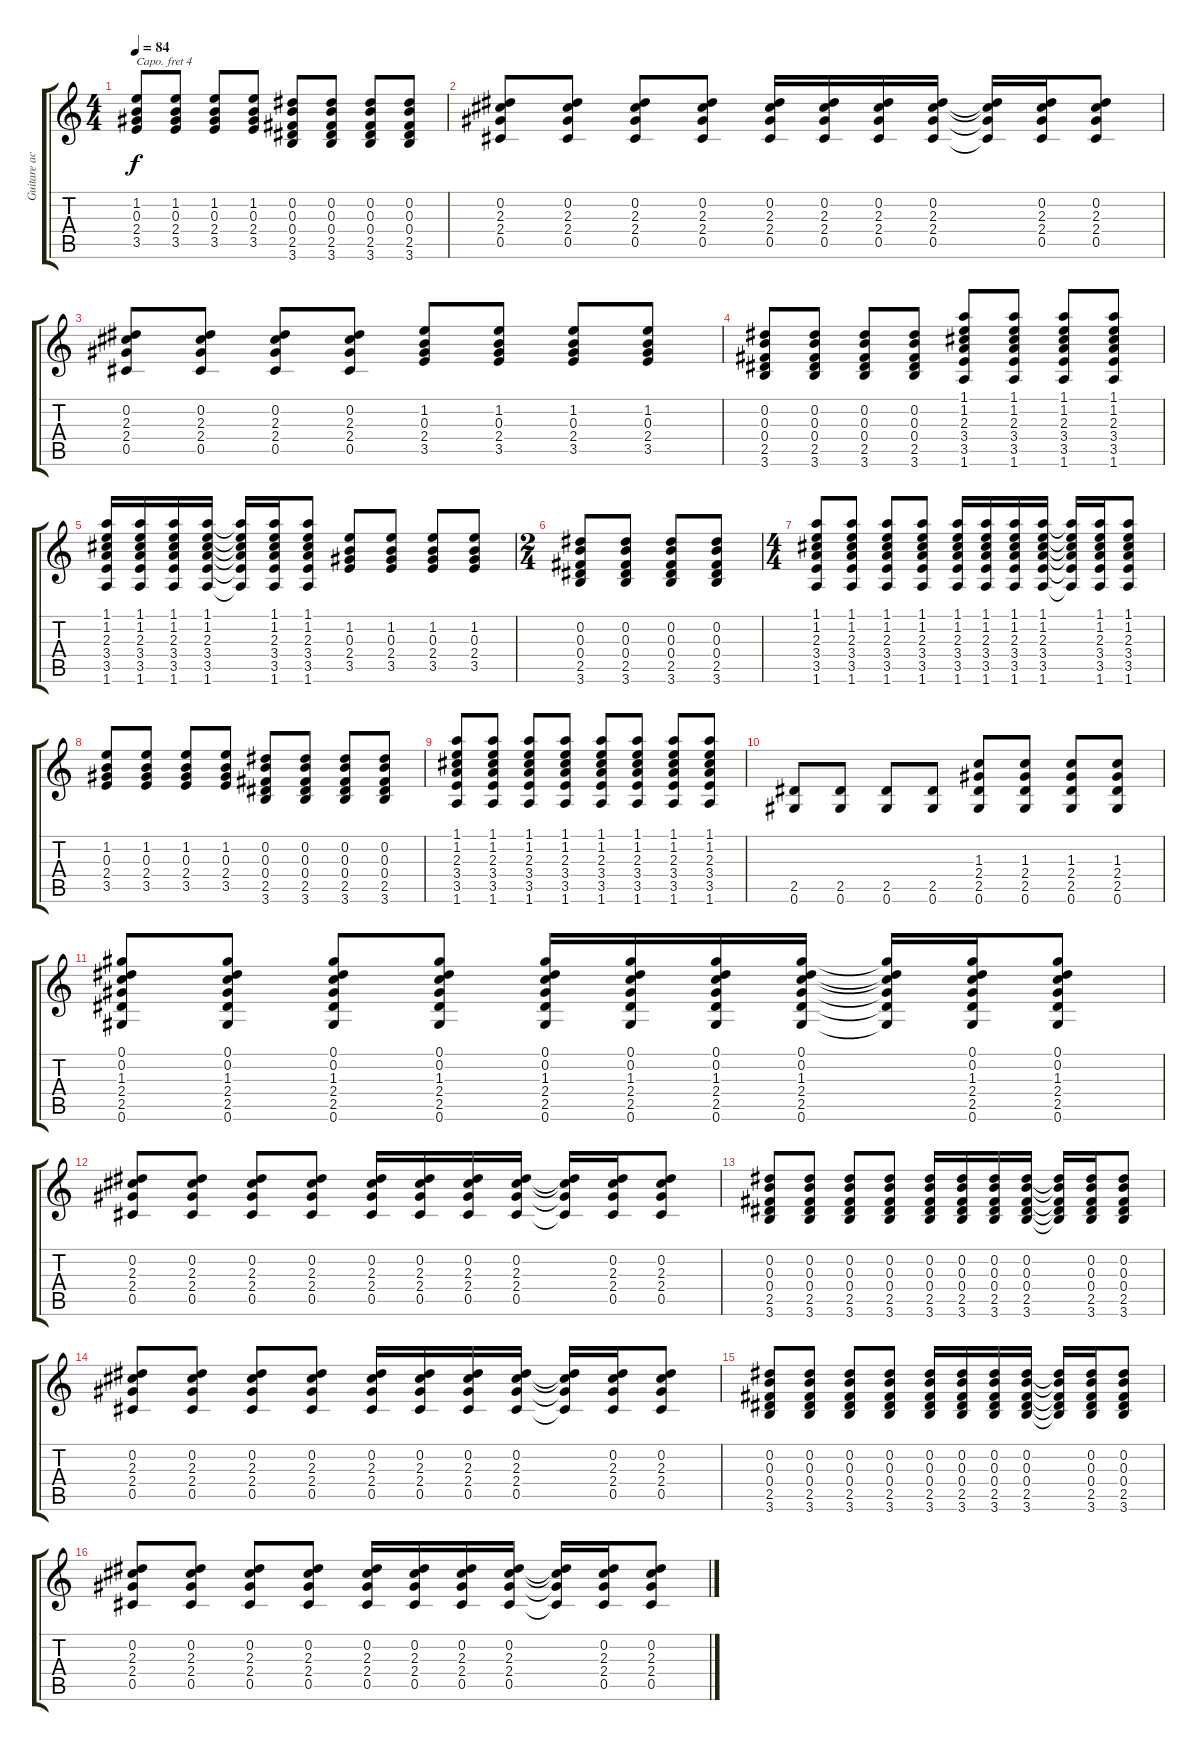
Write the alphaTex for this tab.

\track ("Guitare acoustique" "Guitare ac") {instrument acousticguitarsteel}
\staff {score tabs}
\capo 4
\tuning (E4 B3 G3 D3 A2 E2) {hide}
\ts (4 4)
\tempo 84
\clef g2
\ks c
(1.2 0.3 2.4 3.5).8{dy f} (1.2 0.3 2.4 3.5).8 (1.2 0.3 2.4 3.5).8 (1.2 0.3 2.4 3.5).8 (0.2 0.3 0.4 2.5 3.6).8 (0.2 0.3 0.4 2.5 3.6).8 (0.2 0.3 0.4 2.5 3.6).8 (0.2 0.3 0.4 2.5 3.6).8 |
(0.2 2.3 2.4 0.5).8 (0.2 2.3 2.4 0.5).8 (0.2 2.3 2.4 0.5).8 (0.2 2.3 2.4 0.5).8 (0.2 2.3 2.4 0.5).16 (0.2 2.3 2.4 0.5).16 (0.2 2.3 2.4 0.5).16 (0.2 2.3 2.4 0.5).16 (0.2{t} 2.3{t} 2.4{t} 0.5{t}).16 (0.2 2.3 2.4 0.5).16 (0.2 2.3 2.4 0.5).8 |
(0.2 2.3 2.4 0.5).8 (0.2 2.3 2.4 0.5).8 (0.2 2.3 2.4 0.5).8 (0.2 2.3 2.4 0.5).8 (1.2 0.3 2.4 3.5).8 (1.2 0.3 2.4 3.5).8 (1.2 0.3 2.4 3.5).8 (1.2 0.3 2.4 3.5).8 |
(0.2 0.3 0.4 2.5 3.6).8 (0.2 0.3 0.4 2.5 3.6).8 (0.2 0.3 0.4 2.5 3.6).8 (0.2 0.3 0.4 2.5 3.6).8 (1.1 1.2 2.3 3.4 3.5 1.6).8 (1.1 1.2 2.3 3.4 3.5 1.6).8 (1.1 1.2 2.3 3.4 3.5 1.6).8 (1.1 1.2 2.3 3.4 3.5 1.6).8 |
(1.1 1.2 2.3 3.4 3.5 1.6).16 (1.1 1.2 2.3 3.4 3.5 1.6).16 (1.1 1.2 2.3 3.4 3.5 1.6).16 (1.1 1.2 2.3 3.4 3.5 1.6).16 (1.1{t} 1.2{t} 2.3{t} 3.4{t} 3.5{t} 1.6{t}).16 (1.1 1.2 2.3 3.4 3.5 1.6).16 (1.1 1.2 2.3 3.4 3.5 1.6).8 (1.2 0.3 2.4 3.5).8 (1.2 0.3 2.4 3.5).8 (1.2 0.3 2.4 3.5).8 (1.2 0.3 2.4 3.5).8 |
\ts (2 4)
(0.2 0.3 0.4 2.5 3.6).8 (0.2 0.3 0.4 2.5 3.6).8 (0.2 0.3 0.4 2.5 3.6).8 (0.2 0.3 0.4 2.5 3.6).8 |
\ts (4 4)
(1.1 1.2 2.3 3.4 3.5 1.6).8 (1.1 1.2 2.3 3.4 3.5 1.6).8 (1.1 1.2 2.3 3.4 3.5 1.6).8 (1.1 1.2 2.3 3.4 3.5 1.6).8 (1.1 1.2 2.3 3.4 3.5 1.6).16 (1.1 1.2 2.3 3.4 3.5 1.6).16 (1.1 1.2 2.3 3.4 3.5 1.6).16 (1.1 1.2 2.3 3.4 3.5 1.6).16 (1.1{t} 1.2{t} 2.3{t} 3.4{t} 3.5{t} 1.6{t}).16 (1.1 1.2 2.3 3.4 3.5 1.6).16 (1.1 1.2 2.3 3.4 3.5 1.6).8 |
(1.2 0.3 2.4 3.5).8 (1.2 0.3 2.4 3.5).8 (1.2 0.3 2.4 3.5).8 (1.2 0.3 2.4 3.5).8 (0.2 0.3 0.4 2.5 3.6).8 (0.2 0.3 0.4 2.5 3.6).8 (0.2 0.3 0.4 2.5 3.6).8 (0.2 0.3 0.4 2.5 3.6).8 |
(1.1 1.2 2.3 3.4 3.5 1.6).8 (1.1 1.2 2.3 3.4 3.5 1.6).8 (1.1 1.2 2.3 3.4 3.5 1.6).8 (1.1 1.2 2.3 3.4 3.5 1.6).8 (1.1 1.2 2.3 3.4 3.5 1.6).8 (1.1 1.2 2.3 3.4 3.5 1.6).8 (1.1 1.2 2.3 3.4 3.5 1.6).8 (1.1 1.2 2.3 3.4 3.5 1.6).8 |
(2.5 0.6).8 (2.5 0.6).8 (2.5 0.6).8 (2.5 0.6).8 (1.3 2.4 2.5 0.6).8 (1.3 2.4 2.5 0.6).8 (1.3 2.4 2.5 0.6).8 (1.3 2.4 2.5 0.6).8 |
(0.1 0.2 1.3 2.4 2.5 0.6).8 (0.1 0.2 1.3 2.4 2.5 0.6).8 (0.1 0.2 1.3 2.4 2.5 0.6).8 (0.1 0.2 1.3 2.4 2.5 0.6).8 (0.1 0.2 1.3 2.4 2.5 0.6).16 (0.1 0.2 1.3 2.4 2.5 0.6).16 (0.1 0.2 1.3 2.4 2.5 0.6).16 (0.1 0.2 1.3 2.4 2.5 0.6).16 (0.1{t} 0.2{t} 1.3{t} 2.4{t} 2.5{t} 0.6{t}).16 (0.1 0.2 1.3 2.4 2.5 0.6).16 (0.1 0.2 1.3 2.4 2.5 0.6).8 |
(0.2 2.3 2.4 0.5).8 (0.2 2.3 2.4 0.5).8 (0.2 2.3 2.4 0.5).8 (0.2 2.3 2.4 0.5).8 (0.2 2.3 2.4 0.5).16 (0.2 2.3 2.4 0.5).16 (0.2 2.3 2.4 0.5).16 (0.2 2.3 2.4 0.5).16 (0.2{t} 2.3{t} 2.4{t} 0.5{t}).16 (0.2 2.3 2.4 0.5).16 (0.2 2.3 2.4 0.5).8 |
(0.2 0.3 0.4 2.5 3.6).8 (0.2 0.3 0.4 2.5 3.6).8 (0.2 0.3 0.4 2.5 3.6).8 (0.2 0.3 0.4 2.5 3.6).8 (0.2 0.3 0.4 2.5 3.6).16 (0.2 0.3 0.4 2.5 3.6).16 (0.2 0.3 0.4 2.5 3.6).16 (0.2 0.3 0.4 2.5 3.6).16 (0.2{t} 0.3{t} 0.4{t} 2.5{t} 3.6{t}).16 (0.2 0.3 0.4 2.5 3.6).16 (0.2 0.3 0.4 2.5 3.6).8 |
(0.2 2.3 2.4 0.5).8 (0.2 2.3 2.4 0.5).8 (0.2 2.3 2.4 0.5).8 (0.2 2.3 2.4 0.5).8 (0.2 2.3 2.4 0.5).16 (0.2 2.3 2.4 0.5).16 (0.2 2.3 2.4 0.5).16 (0.2 2.3 2.4 0.5).16 (0.2{t} 2.3{t} 2.4{t} 0.5{t}).16 (0.2 2.3 2.4 0.5).16 (0.2 2.3 2.4 0.5).8 |
(0.2 0.3 0.4 2.5 3.6).8 (0.2 0.3 0.4 2.5 3.6).8 (0.2 0.3 0.4 2.5 3.6).8 (0.2 0.3 0.4 2.5 3.6).8 (0.2 0.3 0.4 2.5 3.6).16 (0.2 0.3 0.4 2.5 3.6).16 (0.2 0.3 0.4 2.5 3.6).16 (0.2 0.3 0.4 2.5 3.6).16 (0.2{t} 0.3{t} 0.4{t} 2.5{t} 3.6{t}).16 (0.2 0.3 0.4 2.5 3.6).16 (0.2 0.3 0.4 2.5 3.6).8 |
(0.2 2.3 2.4 0.5).8 (0.2 2.3 2.4 0.5).8 (0.2 2.3 2.4 0.5).8 (0.2 2.3 2.4 0.5).8 (0.2 2.3 2.4 0.5).16 (0.2 2.3 2.4 0.5).16 (0.2 2.3 2.4 0.5).16 (0.2 2.3 2.4 0.5).16 (0.2{t} 2.3{t} 2.4{t} 0.5{t}).16 (0.2 2.3 2.4 0.5).16 (0.2 2.3 2.4 0.5).8
